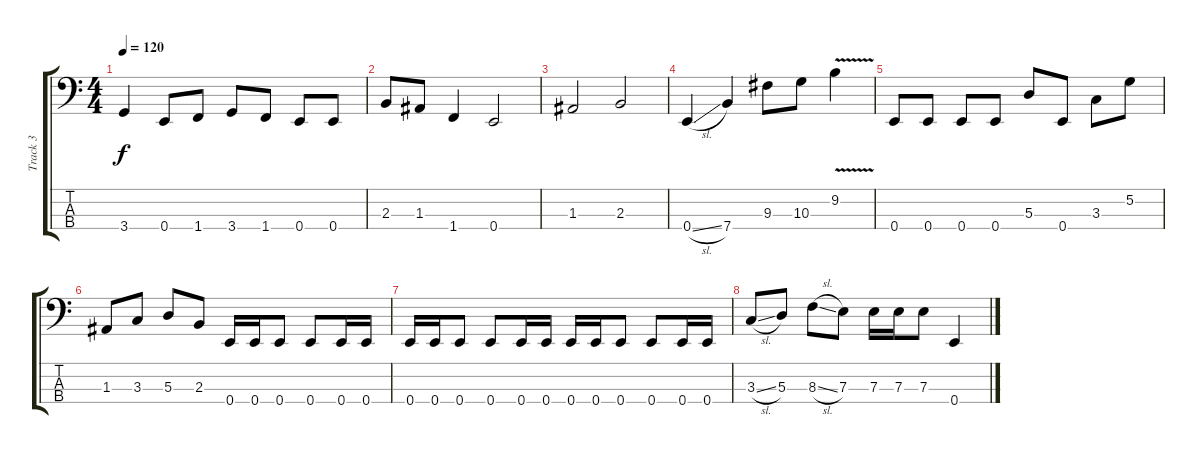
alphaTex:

\track ("Track 3" "Track 3") {instrument electricbasspick}
\staff {score tabs}
\tuning (G2 D2 A1 E1) {hide}
\ts (4 4)
\tempo 120
\clef f4
\ks c
3.4.4{dy f} 0.4.8 1.4.8 3.4.8 1.4.8 0.4.8 0.4.8 |
2.3.8 1.3.8 1.4.4 0.4.2 |
1.3.2 2.3.2 |
0.4{sl}.4 7.4.4 9.3.8 10.3.8 9.2{v}.4 |
0.4.8 0.4.8 0.4.8 0.4.8 5.3.8 0.4.8 3.3.8 5.2.8 |
1.3.8 3.3.8 5.3.8 2.3.8 0.4.16 0.4.16 0.4.8 0.4.8 0.4.16 0.4.16 |
0.4.16 0.4.16 0.4.8 0.4.8 0.4.16 0.4.16 0.4.16 0.4.16 0.4.8 0.4.8 0.4.16 0.4.16 |
3.3{sl}.8 5.3.8 8.3{sl}.8 7.3.8 7.3.16 7.3.16 7.3.8 0.4.4
